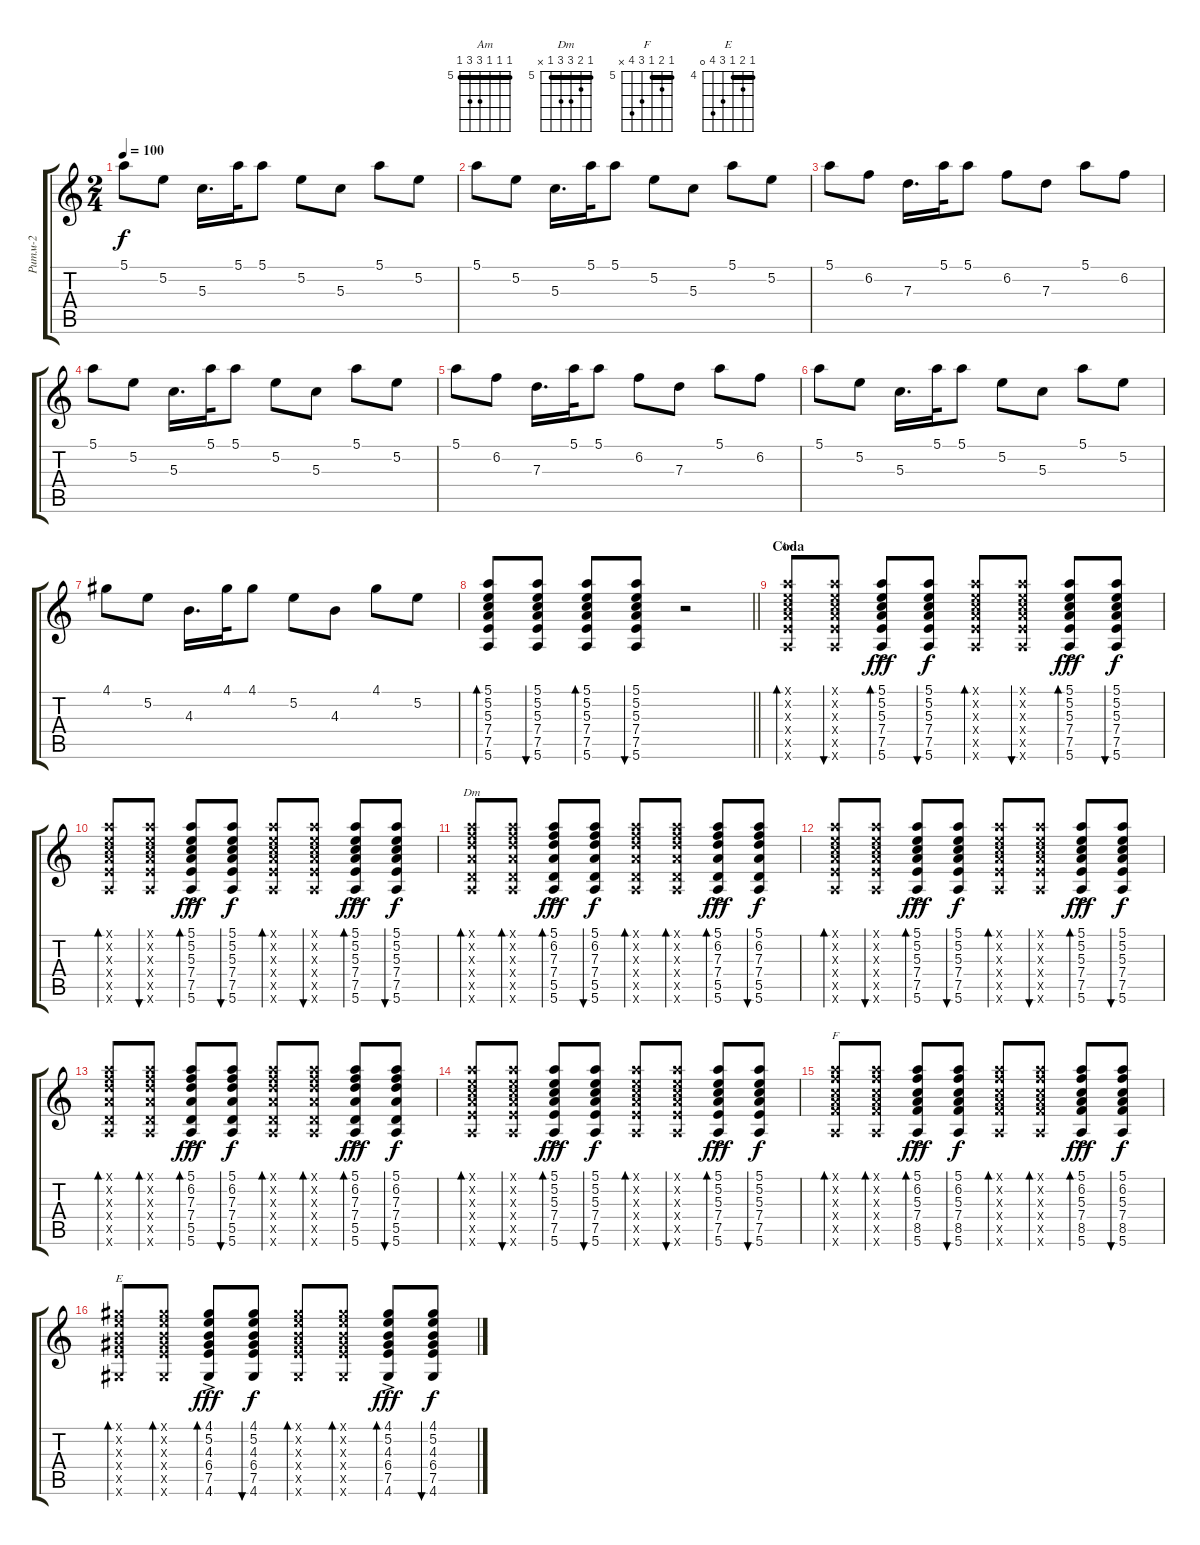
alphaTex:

\track ("Ритм-2" "Ритм-2") {mute instrument electricguitarclean}
\staff {score tabs}
\tuning (E4 B3 G3 D3 A2 E2) {hide}
\chord ("Am" 5 5 5 7 7 5) {firstfret 5 barre 5}
\chord ("Dm" 5 6 7 7 5 x) {firstfret 5 barre 5}
\chord ("F" 5 6 5 7 8 x) {firstfret 5 barre 5}
\chord ("E" 4 5 4 6 7 0) {firstfret 4 barre 4}
\ts (2 4)
\tempo 100
\clef g2
\ks c
5.1.8{dy f} 5.2.8 5.3.16{d} 5.1.32 5.1.8 5.2.8 5.3.8 5.1.8 5.2.8 |
5.1.8 5.2.8 5.3.16{d} 5.1.32 5.1.8 5.2.8 5.3.8 5.1.8 5.2.8 |
5.1.8 6.2.8 7.3.16{d} 5.1.32 5.1.8 6.2.8 7.3.8 5.1.8 6.2.8 |
5.1.8 5.2.8 5.3.16{d} 5.1.32 5.1.8 5.2.8 5.3.8 5.1.8 5.2.8 |
5.1.8 6.2.8 7.3.16{d} 5.1.32 5.1.8 6.2.8 7.3.8 5.1.8 6.2.8 |
5.1.8 5.2.8 5.3.16{d} 5.1.32 5.1.8 5.2.8 5.3.8 5.1.8 5.2.8 |
4.1.8 5.2.8 4.3.16{d} 4.1.32 4.1.8 5.2.8 4.3.8 4.1.8 5.2.8 |
\barLineRight lightlight
(5.1 5.2 5.3 7.4 7.5 5.6).8{bd 60} (5.1 5.2 5.3 7.4 7.5 5.6).8{bu 60} (5.1 5.2 5.3 7.4 7.5 5.6).8{bd 60} (5.1 5.2 5.3 7.4 7.5 5.6).8{bu 60} r.2 |
\section ("" "Coda")
(5.1{x} 5.2{x} 5.3{x} 7.4{x} 7.5{x} 5.6{x}).8{bd 60 ch "Am"} (5.1{x} 5.2{x} 5.3{x} 7.4{x} 7.5{x} 5.6{x}).8{bu 30} (5.1{ac} 5.2{ac} 5.3{ac} 7.4{ac} 7.5{ac} 5.6{ac}).8{bd 30 dy fff} (5.1 5.2 5.3 7.4 7.5 5.6).8{bu 30 dy f} (5.1{x} 5.2{x} 5.3{x} 7.4{x} 7.5{x} 5.6{x}).8{bd 60} (5.1{x} 5.2{x} 5.3{x} 7.4{x} 7.5{x} 5.6{x}).8{bu 30} (5.1{ac} 5.2{ac} 5.3{ac} 7.4{ac} 7.5{ac} 5.6{ac}).8{bd 30 dy fff} (5.1 5.2 5.3 7.4 7.5 5.6).8{bu 30 dy f} |
(5.1{x} 5.2{x} 5.3{x} 7.4{x} 7.5{x} 5.6{x}).8{bd 60} (5.1{x} 5.2{x} 5.3{x} 7.4{x} 7.5{x} 5.6{x}).8{bu 30} (5.1{ac} 5.2{ac} 5.3{ac} 7.4{ac} 7.5{ac} 5.6{ac}).8{bd 30 dy fff} (5.1 5.2 5.3 7.4 7.5 5.6).8{bu 30 dy f} (5.1{x} 5.2{x} 5.3{x} 7.4{x} 7.5{x} 5.6{x}).8{bd 60} (5.1{x} 5.2{x} 5.3{x} 7.4{x} 7.5{x} 5.6{x}).8{bu 30} (5.1{ac} 5.2{ac} 5.3{ac} 7.4{ac} 7.5{ac} 5.6{ac}).8{bd 30 dy fff} (5.1 5.2 5.3 7.4 7.5 5.6).8{bu 30 dy f} |
(5.1{x} 6.2{x} 7.3{x} 7.4{x} 5.5{x} 5.6{x}).8{bd 60 ch "Dm"} (5.1{x} 6.2{x} 7.3{x} 7.4{x} 5.5{x} 5.6{x}).8{bd 60} (5.1{ac} 6.2{ac} 7.3{ac} 7.4{ac} 5.5{ac} 5.6{ac}).8{bd 30 dy fff} (5.1 6.2 7.3 7.4 5.5 5.6).8{bu 30 dy f} (5.1{x} 6.2{x} 7.3{x} 7.4{x} 5.5{x} 5.6{x}).8{bd 60} (5.1{x} 6.2{x} 7.3{x} 7.4{x} 5.5{x} 5.6{x}).8{bd 60} (5.1{ac} 6.2{ac} 7.3{ac} 7.4{ac} 5.5{ac} 5.6{ac}).8{bd 30 dy fff} (5.1 6.2 7.3 7.4 5.5 5.6).8{bu 30 dy f} |
(5.1{x} 5.2{x} 5.3{x} 7.4{x} 7.5{x} 5.6{x}).8{bd 60} (5.1{x} 5.2{x} 5.3{x} 7.4{x} 7.5{x} 5.6{x}).8{bu 30} (5.1{ac} 5.2{ac} 5.3{ac} 7.4{ac} 7.5{ac} 5.6{ac}).8{bd 30 dy fff} (5.1 5.2 5.3 7.4 7.5 5.6).8{bu 30 dy f} (5.1{x} 5.2{x} 5.3{x} 7.4{x} 7.5{x} 5.6{x}).8{bd 60} (5.1{x} 5.2{x} 5.3{x} 7.4{x} 7.5{x} 5.6{x}).8{bu 30} (5.1{ac} 5.2{ac} 5.3{ac} 7.4{ac} 7.5{ac} 5.6{ac}).8{bd 30 dy fff} (5.1 5.2 5.3 7.4 7.5 5.6).8{bu 30 dy f} |
(5.1{x} 6.2{x} 7.3{x} 7.4{x} 5.5{x} 5.6{x}).8{bd 60} (5.1{x} 6.2{x} 7.3{x} 7.4{x} 5.5{x} 5.6{x}).8{bd 60} (5.1{ac} 6.2{ac} 7.3{ac} 7.4{ac} 5.5{ac} 5.6{ac}).8{bd 30 dy fff} (5.1 6.2 7.3 7.4 5.5 5.6).8{bu 30 dy f} (5.1{x} 6.2{x} 7.3{x} 7.4{x} 5.5{x} 5.6{x}).8{bd 60} (5.1{x} 6.2{x} 7.3{x} 7.4{x} 5.5{x} 5.6{x}).8{bd 60} (5.1{ac} 6.2{ac} 7.3{ac} 7.4{ac} 5.5{ac} 5.6{ac}).8{bd 30 dy fff} (5.1 6.2 7.3 7.4 5.5 5.6).8{bu 30 dy f} |
(5.1{x} 5.2{x} 5.3{x} 7.4{x} 7.5{x} 5.6{x}).8{bd 60} (5.1{x} 5.2{x} 5.3{x} 7.4{x} 7.5{x} 5.6{x}).8{bu 30} (5.1{ac} 5.2{ac} 5.3{ac} 7.4{ac} 7.5{ac} 5.6{ac}).8{bd 30 dy fff} (5.1 5.2 5.3 7.4 7.5 5.6).8{bu 30 dy f} (5.1{x} 5.2{x} 5.3{x} 7.4{x} 7.5{x} 5.6{x}).8{bd 60} (5.1{x} 5.2{x} 5.3{x} 7.4{x} 7.5{x} 5.6{x}).8{bu 30} (5.1{ac} 5.2{ac} 5.3{ac} 7.4{ac} 7.5{ac} 5.6{ac}).8{bd 30 dy fff} (5.1 5.2 5.3 7.4 7.5 5.6).8{bu 30 dy f} |
(5.1{x} 6.2{x} 5.3{x} 7.4{x} 8.5{x} 5.6{x}).8{bd 60 ch "F"} (5.1{x} 6.2{x} 5.3{x} 7.4{x} 8.5{x} 5.6{x}).8{bd 60} (5.1{ac} 6.2{ac} 5.3{ac} 7.4{ac} 8.5{ac} 5.6{ac}).8{bd 30 dy fff} (5.1 6.2 5.3 7.4 8.5 5.6).8{bu 30 dy f} (5.1{x} 6.2{x} 5.3{x} 7.4{x} 8.5{x} 5.6{x}).8{bd 60} (5.1{x} 6.2{x} 5.3{x} 7.4{x} 8.5{x} 5.6{x}).8{bd 60} (5.1{ac} 6.2{ac} 5.3{ac} 7.4{ac} 8.5{ac} 5.6{ac}).8{bd 30 dy fff} (5.1 6.2 5.3 7.4 8.5 5.6).8{bu 30 dy f} |
(4.1{x} 5.2{x} 4.3{x} 6.4{x} 7.5{x} 4.6{x}).8{bd 60 ch "E"} (4.1{x} 5.2{x} 4.3{x} 6.4{x} 7.5{x} 4.6{x}).8{bd 60} (4.1{ac} 5.2{ac} 4.3{ac} 6.4{ac} 7.5{ac} 4.6{ac}).8{bd 30 dy fff} (4.1 5.2 4.3 6.4 7.5 4.6).8{bu 30 dy f} (4.1{x} 5.2{x} 4.3{x} 6.4{x} 7.5{x} 4.6{x}).8{bd 60} (4.1{x} 5.2{x} 4.3{x} 6.4{x} 7.5{x} 4.6{x}).8{bd 60} (4.1{ac} 5.2{ac} 4.3{ac} 6.4{ac} 7.5{ac} 4.6{ac}).8{bd 30 dy fff} (4.1 5.2 4.3 6.4 7.5 4.6).8{bu 30 dy f}
